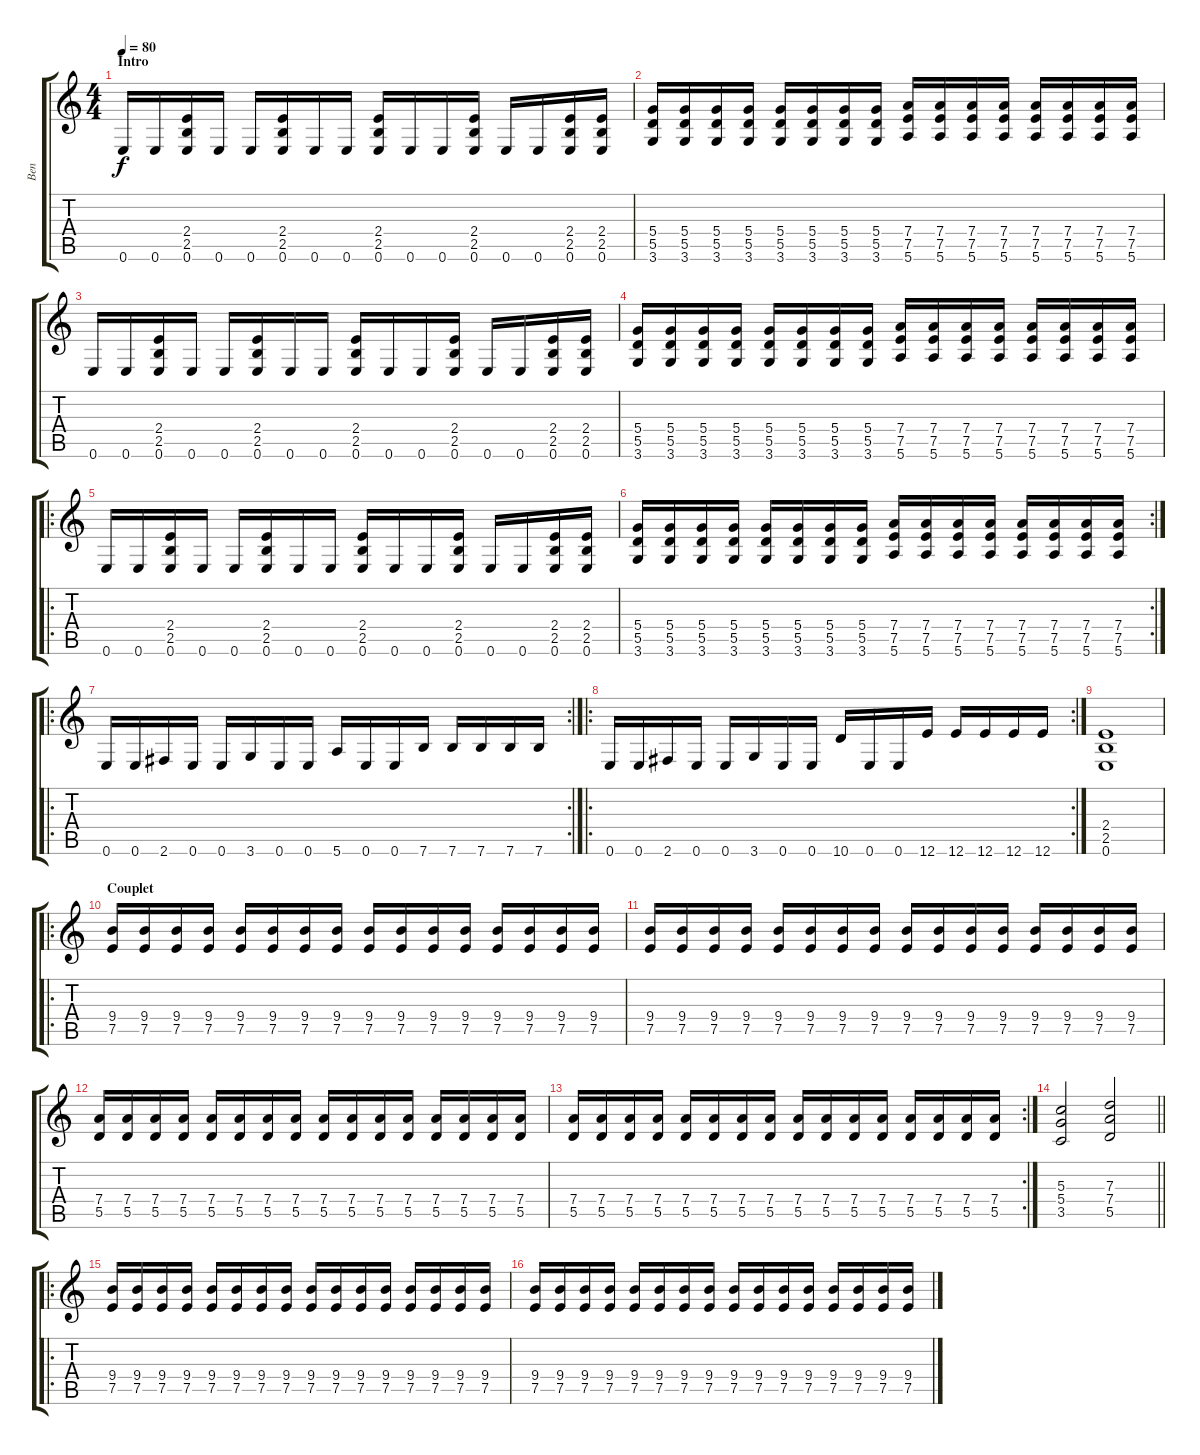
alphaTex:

\track ("Ben" "Ben") {instrument distortionguitar}
\staff {score tabs}
\tuning (E4 B3 G3 D3 A2 E2) {hide}
\ts (4 4)
\section ("" "Intro")
\tempo 80
\clef g2
\ks c
0.6.16{dy f instrument distortionguitar} 0.6.16 (2.4 2.5 0.6).16 0.6.16 0.6.16 (2.4 2.5 0.6).16 0.6.16 0.6.16 (2.4 2.5 0.6).16 0.6.16 0.6.16 (2.4 2.5 0.6).16 0.6.16 0.6.16 (2.4 2.5 0.6).16 (2.4 2.5 0.6).16 |
(5.4 5.5 3.6).16 (5.4 5.5 3.6).16 (5.4 5.5 3.6).16 (5.4 5.5 3.6).16 (5.4 5.5 3.6).16 (5.4 5.5 3.6).16 (5.4 5.5 3.6).16 (5.4 5.5 3.6).16 (7.4 7.5 5.6).16 (7.4 7.5 5.6).16 (7.4 7.5 5.6).16 (7.4 7.5 5.6).16 (7.4 7.5 5.6).16 (7.4 7.5 5.6).16 (7.4 7.5 5.6).16 (7.4 7.5 5.6).16 |
0.6.16 0.6.16 (2.4 2.5 0.6).16 0.6.16 0.6.16 (2.4 2.5 0.6).16 0.6.16 0.6.16 (2.4 2.5 0.6).16 0.6.16 0.6.16 (2.4 2.5 0.6).16 0.6.16 0.6.16 (2.4 2.5 0.6).16 (2.4 2.5 0.6).16 |
(5.4 5.5 3.6).16 (5.4 5.5 3.6).16 (5.4 5.5 3.6).16 (5.4 5.5 3.6).16 (5.4 5.5 3.6).16 (5.4 5.5 3.6).16 (5.4 5.5 3.6).16 (5.4 5.5 3.6).16 (7.4 7.5 5.6).16 (7.4 7.5 5.6).16 (7.4 7.5 5.6).16 (7.4 7.5 5.6).16 (7.4 7.5 5.6).16 (7.4 7.5 5.6).16 (7.4 7.5 5.6).16 (7.4 7.5 5.6).16 |
\ro
0.6.16 0.6.16 (2.4 2.5 0.6).16 0.6.16 0.6.16 (2.4 2.5 0.6).16 0.6.16 0.6.16 (2.4 2.5 0.6).16 0.6.16 0.6.16 (2.4 2.5 0.6).16 0.6.16 0.6.16 (2.4 2.5 0.6).16 (2.4 2.5 0.6).16 |
\rc 2
(5.4 5.5 3.6).16 (5.4 5.5 3.6).16 (5.4 5.5 3.6).16 (5.4 5.5 3.6).16 (5.4 5.5 3.6).16 (5.4 5.5 3.6).16 (5.4 5.5 3.6).16 (5.4 5.5 3.6).16 (7.4 7.5 5.6).16 (7.4 7.5 5.6).16 (7.4 7.5 5.6).16 (7.4 7.5 5.6).16 (7.4 7.5 5.6).16 (7.4 7.5 5.6).16 (7.4 7.5 5.6).16 (7.4 7.5 5.6).16 |
\ro
\rc 2
0.6.16 0.6.16 2.6.16 0.6.16 0.6.16 3.6.16 0.6.16 0.6.16 5.6.16 0.6.16 0.6.16 7.6.16 7.6.16 7.6.16 7.6.16 7.6.16 |
\ro
\rc 2
0.6.16 0.6.16 2.6.16 0.6.16 0.6.16 3.6.16 0.6.16 0.6.16 10.6.16 0.6.16 0.6.16 12.6.16 12.6.16 12.6.16 12.6.16 12.6.16 |
(2.4 2.5 0.6).1 |
\ro
\section ("" "Couplet")
(9.4 7.5).16 (9.4 7.5).16 (9.4 7.5).16 (9.4 7.5).16 (9.4 7.5).16 (9.4 7.5).16 (9.4 7.5).16 (9.4 7.5).16 (9.4 7.5).16 (9.4 7.5).16 (9.4 7.5).16 (9.4 7.5).16 (9.4 7.5).16 (9.4 7.5).16 (9.4 7.5).16 (9.4 7.5).16 |
(9.4 7.5).16 (9.4 7.5).16 (9.4 7.5).16 (9.4 7.5).16 (9.4 7.5).16 (9.4 7.5).16 (9.4 7.5).16 (9.4 7.5).16 (9.4 7.5).16 (9.4 7.5).16 (9.4 7.5).16 (9.4 7.5).16 (9.4 7.5).16 (9.4 7.5).16 (9.4 7.5).16 (9.4 7.5).16 |
(7.4 5.5).16 (7.4 5.5).16 (7.4 5.5).16 (7.4 5.5).16 (7.4 5.5).16 (7.4 5.5).16 (7.4 5.5).16 (7.4 5.5).16 (7.4 5.5).16 (7.4 5.5).16 (7.4 5.5).16 (7.4 5.5).16 (7.4 5.5).16 (7.4 5.5).16 (7.4 5.5).16 (7.4 5.5).16 |
\rc 2
(7.4 5.5).16 (7.4 5.5).16 (7.4 5.5).16 (7.4 5.5).16 (7.4 5.5).16 (7.4 5.5).16 (7.4 5.5).16 (7.4 5.5).16 (7.4 5.5).16 (7.4 5.5).16 (7.4 5.5).16 (7.4 5.5).16 (7.4 5.5).16 (7.4 5.5).16 (7.4 5.5).16 (7.4 5.5).16 |
\barLineRight lightlight
(5.3 5.4 3.5).2 (7.3 7.4 5.5).2 |
\ro
(9.4 7.5).16 (9.4 7.5).16 (9.4 7.5).16 (9.4 7.5).16 (9.4 7.5).16 (9.4 7.5).16 (9.4 7.5).16 (9.4 7.5).16 (9.4 7.5).16 (9.4 7.5).16 (9.4 7.5).16 (9.4 7.5).16 (9.4 7.5).16 (9.4 7.5).16 (9.4 7.5).16 (9.4 7.5).16 |
(9.4 7.5).16 (9.4 7.5).16 (9.4 7.5).16 (9.4 7.5).16 (9.4 7.5).16 (9.4 7.5).16 (9.4 7.5).16 (9.4 7.5).16 (9.4 7.5).16 (9.4 7.5).16 (9.4 7.5).16 (9.4 7.5).16 (9.4 7.5).16 (9.4 7.5).16 (9.4 7.5).16 (9.4 7.5).16
